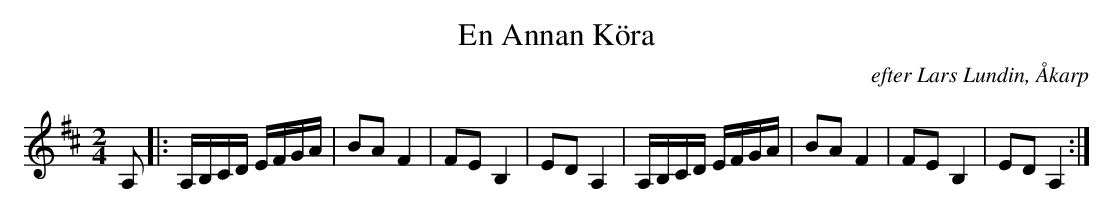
X:1
T:En Annan Köra
O:efter Lars Lundin, Åkarp
M:2/4
L:1/8
K:D
A, |: A,/B,/C/D/ E/F/G/A/ | BA F2 | FE B,2 | ED A,2 | A,/B,/C/D/ E/F/G/A/ | BA F2 | FE B,2 | ED A,2 :|
